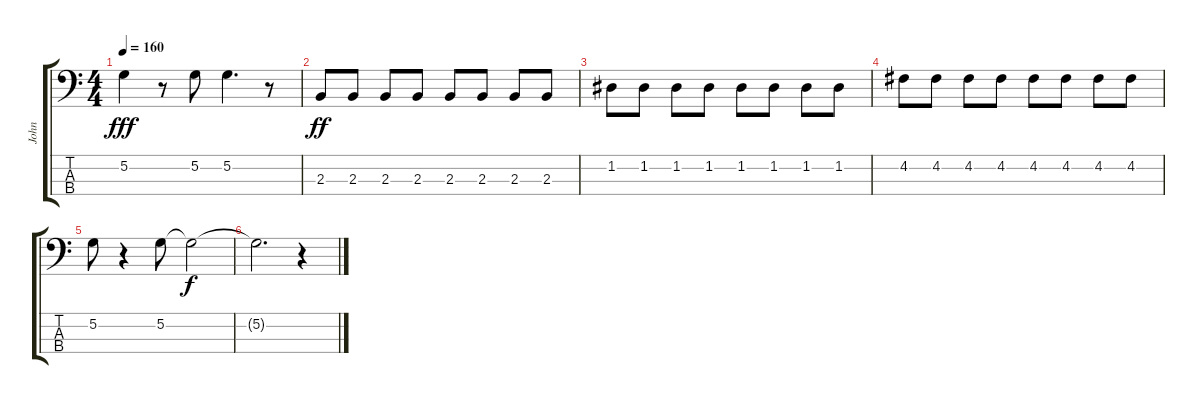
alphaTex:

\track ("John" "John") {instrument acousticbass}
\staff {score tabs}
\tuning (G2 D2 A1 E1) {hide}
\ts (4 4)
\tempo 160
\clef f4
\ks c
5.2.4{dy fff} r.8 5.2.8 5.2.4{d} r.8 |
2.3.8{dy ff} 2.3.8 2.3.8 2.3.8 2.3.8 2.3.8 2.3.8 2.3.8 |
1.2.8 1.2.8 1.2.8 1.2.8 1.2.8 1.2.8 1.2.8 1.2.8 |
4.2.8 4.2.8 4.2.8 4.2.8 4.2.8 4.2.8 4.2.8 4.2.8 |
5.2.8 r.4 5.2.8 5.2{t}.2{dy f} |
5.2{t}.2{d} r.4
